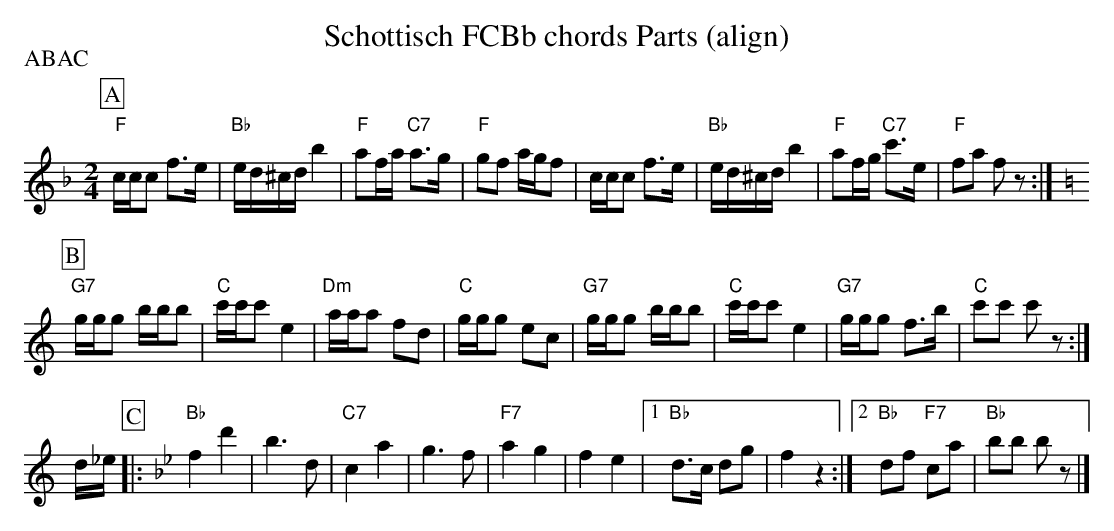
X:1
T: Schottisch FCBb chords Parts (align)
P:ABAC
M:2/4
L:1/16
K:F %%MIDI gchordon
[P:A] "F"ccc2 f3e | "Bb"ed^cd b4 | "F"a2fa "C7"a3g | "F"g2f2 agf2 | ccc2 f3e | "Bb"ed^cd b4 | \
"F"a2fg "C7"c'3e | "F"f2a2 f2z2 :|
 [P:B] [K:C] "G7"ggg2 bbb2 | "C"c'c'c'2e4 | "Dm"aaa2 f2d2 | "C"ggg2 e2c2 | \
"G7"ggg2 bbb2 | "C"c'c'c'2e4 | "G7"ggg2 f3b | "C"c'2c'2 c'2z2 :|
d_e [P:C] |: [K:Bb] "Bb"f4d'4 | b6d2 | "C7"c4a4 | g6f2 | "F7"a4g4 | f4e4 |1 "Bb"d3c d2g2 | f4z4 :|2 "Bb"d2f2 "F7"c2a2 | "Bb"b2b2 b2z2 |]
